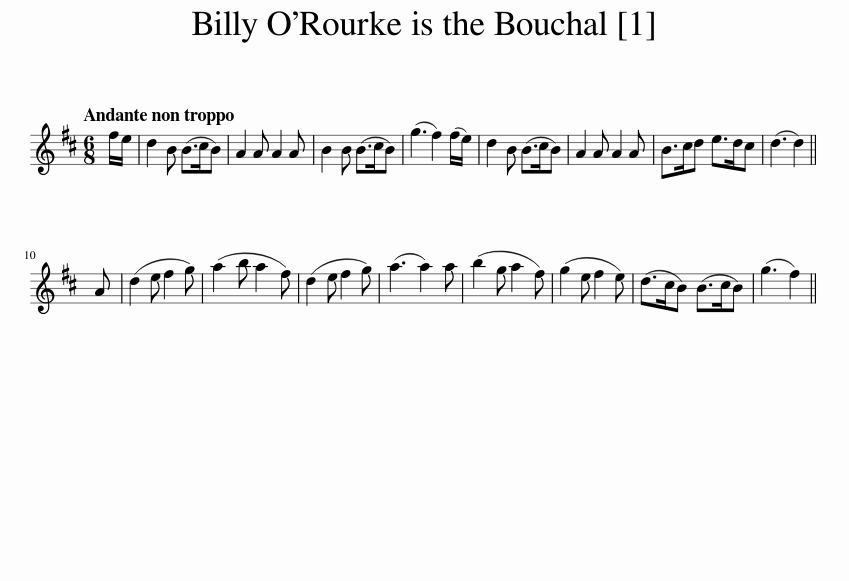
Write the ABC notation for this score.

X:1
L:1/8
Q:1/4=120
M:6/8
I:linebreak $
K:D
V:1 treble
V:1
 f/e/ | d2 B (B>cB) | A2 A A2 A | B2 B (B>cB) | (g3 f2) (f/e/) | %5
 d2 B (B>cB) | A2 A A2 A | B>cd e>dc | (d3 d2) ||$ A | %10
 (d2 e f2 g) | (a2 b a2 f) | (d2 e f2 g) | (a3 a2) a | (b2 g a2 f) | %15
 (g2 e f2 e) | (d>cB) (B>cB) | (g3 f2) || %18
